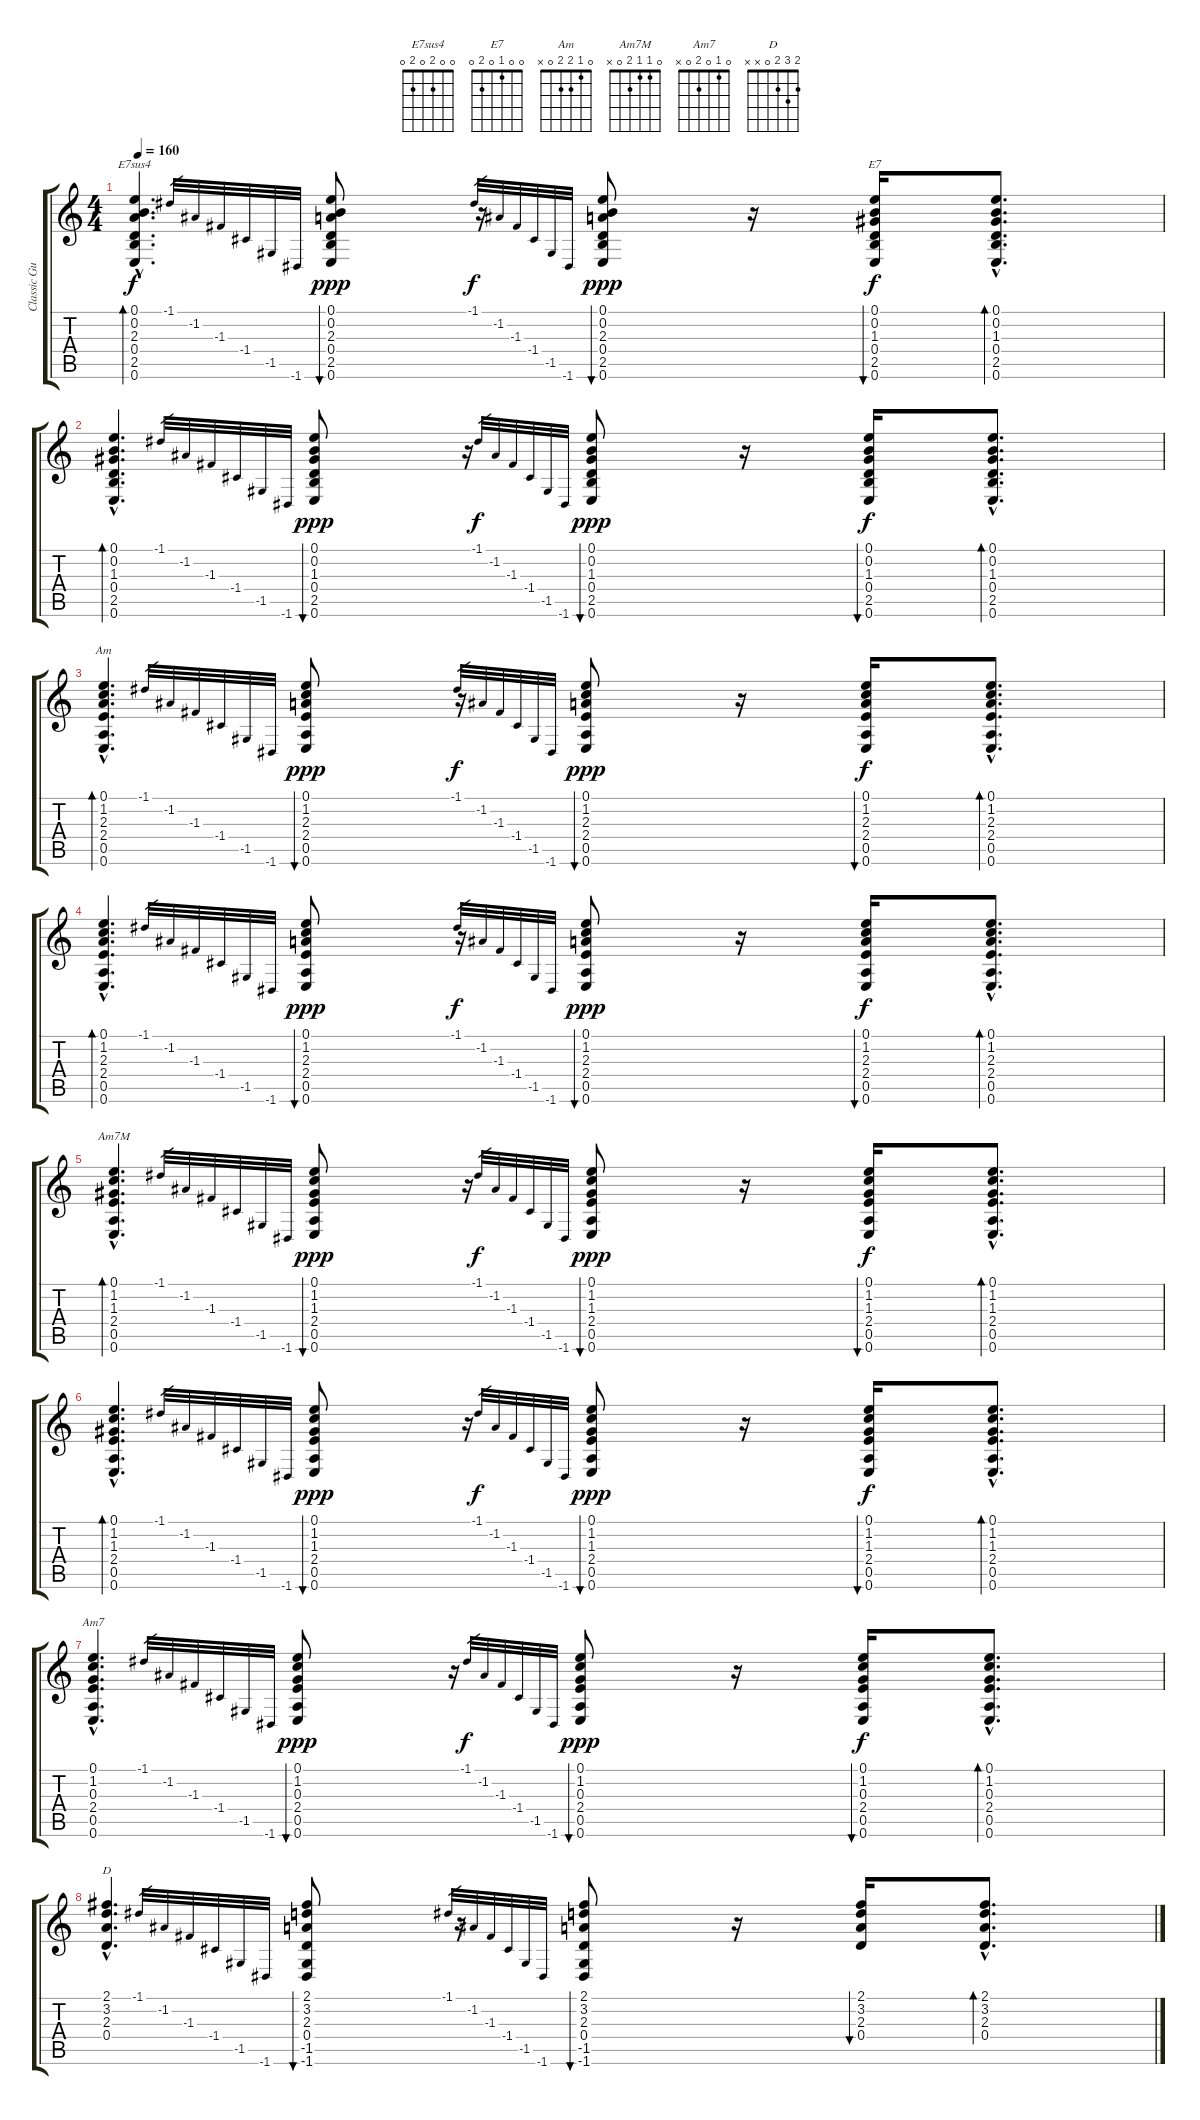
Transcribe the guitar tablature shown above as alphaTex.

\track ("Classic Guitar" "Classic Gu") {instrument acousticguitarnylon}
\staff {score tabs}
\tuning (E4 B3 G3 D3 A2 E2) {hide}
\chord ("E7sus4" 0 0 2 0 2 0)
\chord ("E7" 0 0 1 0 2 0)
\chord ("Am" 0 1 2 2 0 x)
\chord ("Am7M" 0 1 1 2 0 x)
\chord ("Am7" 0 1 0 2 0 x)
\chord ("D" 2 3 2 0 x x)
\ts (4 4)
\tempo 160
\clef g2
\ks c
(0.1{hac} 0.2{hac} 2.3{hac} 0.4{hac} 2.5{hac} 0.6{hac}).4{d bd 240 ch "E7sus4" dy f} -1.1.32{gr} -1.2.32{gr} -1.3.32{gr} -1.4.32{gr} -1.5.32{gr} -1.6.32{gr} (0.1 0.2 2.3 0.4 2.5 0.6).8{bu 30 dy ppp} r.16 -1.1.32{gr dy f} -1.2.32{gr} -1.3.32{gr} -1.4.32{gr} -1.5.32{gr} -1.6.32{gr} (0.1 0.2 2.3 0.4 2.5 0.6).8{bu 30 dy ppp} r.16 (0.1 0.2 1.3 0.4 2.5 0.6).16{bu 30 ch "E7" dy f} (0.1{hac} 0.2{hac} 1.3{hac} 0.4{hac} 2.5{hac} 0.6{hac}).8{d bd 120} |
(0.1{hac} 0.2{hac} 1.3{hac} 0.4{hac} 2.5{hac} 0.6{hac}).4{d bd 240} -1.1.32{gr} -1.2.32{gr} -1.3.32{gr} -1.4.32{gr} -1.5.32{gr} -1.6.32{gr} (0.1 0.2 1.3 0.4 2.5 0.6).8{bu 30 dy ppp} r.16 -1.1.32{gr dy f} -1.2.32{gr} -1.3.32{gr} -1.4.32{gr} -1.5.32{gr} -1.6.32{gr} (0.1 0.2 1.3 0.4 2.5 0.6).8{bu 30 dy ppp} r.16 (0.1 0.2 1.3 0.4 2.5 0.6).16{bu 30 dy f} (0.1{hac} 0.2{hac} 1.3{hac} 0.4{hac} 2.5{hac} 0.6{hac}).8{d bd 120} |
(0.1{hac} 1.2{hac} 2.3{hac} 2.4{hac} 0.5{hac} 0.6{hac}).4{d bd 240 ch "Am"} -1.1.32{gr} -1.2.32{gr} -1.3.32{gr} -1.4.32{gr} -1.5.32{gr} -1.6.32{gr} (0.1 1.2 2.3 2.4 0.5 0.6).8{bu 30 dy ppp} r.16 -1.1.32{gr dy f} -1.2.32{gr} -1.3.32{gr} -1.4.32{gr} -1.5.32{gr} -1.6.32{gr} (0.1 1.2 2.3 2.4 0.5 0.6).8{bu 30 dy ppp} r.16 (0.1 1.2 2.3 2.4 0.5 0.6).16{bu 30 dy f} (0.1{hac} 1.2{hac} 2.3{hac} 2.4{hac} 0.5{hac} 0.6{hac}).8{d bd 120} |
(0.1{hac} 1.2{hac} 2.3{hac} 2.4{hac} 0.5{hac} 0.6{hac}).4{d bd 240} -1.1.32{gr} -1.2.32{gr} -1.3.32{gr} -1.4.32{gr} -1.5.32{gr} -1.6.32{gr} (0.1 1.2 2.3 2.4 0.5 0.6).8{bu 30 dy ppp} r.16 -1.1.32{gr dy f} -1.2.32{gr} -1.3.32{gr} -1.4.32{gr} -1.5.32{gr} -1.6.32{gr} (0.1 1.2 2.3 2.4 0.5 0.6).8{bu 30 dy ppp} r.16 (0.1 1.2 2.3 2.4 0.5 0.6).16{bu 30 dy f} (0.1{hac} 1.2{hac} 2.3{hac} 2.4{hac} 0.5{hac} 0.6{hac}).8{d bd 120} |
(0.1{hac} 1.2{hac} 1.3{hac} 2.4{hac} 0.5{hac} 0.6{hac}).4{d bd 240 ch "Am7M"} -1.1.32{gr} -1.2.32{gr} -1.3.32{gr} -1.4.32{gr} -1.5.32{gr} -1.6.32{gr} (0.1 1.2 1.3 2.4 0.5 0.6).8{bu 30 dy ppp} r.16 -1.1.32{gr dy f} -1.2.32{gr} -1.3.32{gr} -1.4.32{gr} -1.5.32{gr} -1.6.32{gr} (0.1 1.2 1.3 2.4 0.5 0.6).8{bu 30 dy ppp} r.16 (0.1 1.2 1.3 2.4 0.5 0.6).16{bu 30 dy f} (0.1{hac} 1.2{hac} 1.3{hac} 2.4{hac} 0.5{hac} 0.6{hac}).8{d bd 120} |
(0.1{hac} 1.2{hac} 1.3{hac} 2.4{hac} 0.5{hac} 0.6{hac}).4{d bd 240} -1.1.32{gr} -1.2.32{gr} -1.3.32{gr} -1.4.32{gr} -1.5.32{gr} -1.6.32{gr} (0.1 1.2 1.3 2.4 0.5 0.6).8{bu 30 dy ppp} r.16 -1.1.32{gr dy f} -1.2.32{gr} -1.3.32{gr} -1.4.32{gr} -1.5.32{gr} -1.6.32{gr} (0.1 1.2 1.3 2.4 0.5 0.6).8{bu 30 dy ppp} r.16 (0.1 1.2 1.3 2.4 0.5 0.6).16{bu 30 dy f} (0.1{hac} 1.2{hac} 1.3{hac} 2.4{hac} 0.5{hac} 0.6{hac}).8{d bd 120} |
(0.1{hac} 1.2{hac} 0.3{hac} 2.4{hac} 0.5{hac} 0.6{hac}).4{d ch "Am7"} -1.1.32{gr} -1.2.32{gr} -1.3.32{gr} -1.4.32{gr} -1.5.32{gr} -1.6.32{gr} (0.1 1.2 0.3 2.4 0.5 0.6).8{bu 30 dy ppp} r.16 -1.1.32{gr dy f} -1.2.32{gr} -1.3.32{gr} -1.4.32{gr} -1.5.32{gr} -1.6.32{gr} (0.1 1.2 0.3 2.4 0.5 0.6).8{bu 30 dy ppp} r.16 (0.1 1.2 0.3 2.4 0.5 0.6).16{bu 30 dy f} (0.1{hac} 1.2{hac} 0.3{hac} 2.4{hac} 0.5{hac} 0.6{hac}).8{d bd 120} |
(2.1{hac} 3.2{hac} 2.3{hac} 0.4{hac}).4{d ch "D"} -1.1.32{gr} -1.2.32{gr} -1.3.32{gr} -1.4.32{gr} -1.5.32{gr} -1.6.32{gr} (2.1 3.2 2.3 0.4 -1.5 -1.6).8{bu 30} r.16 -1.1.32{gr} -1.2.32{gr} -1.3.32{gr} -1.4.32{gr} -1.5.32{gr} -1.6.32{gr} (2.1 3.2 2.3 0.4 -1.5 -1.6).8{bu 30} r.16 (2.1 3.2 2.3 0.4).16{bu 30} (2.1{hac} 3.2{hac} 2.3{hac} 0.4{hac}).8{d bd 120}
